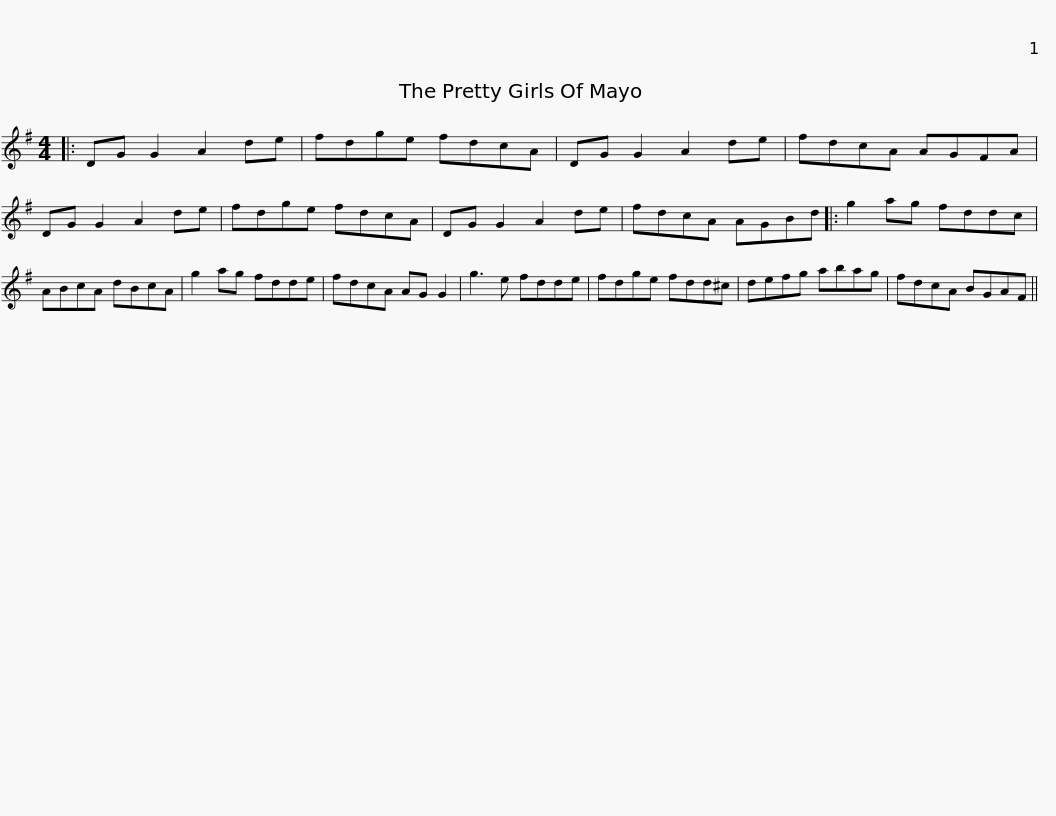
X:1
L:1/8
M:4/4
I:linebreak $
K:G
V:1 treble
V:1
|: DG G2 A2 de | fdge fdcA | DG G2 A2 de | fdcA AGFA | DG G2 A2 de | %5
 fdge fdcA |$ DG G2 A2 de | fdcA AGBd |: g2 ag fddc | ABcA dBcA | %10
 g2 ag fdde | fdcA AG G2 |$ g3 e fdde | fdge fdd^c | defg abag | %15
 fdcA BGAF || %16
